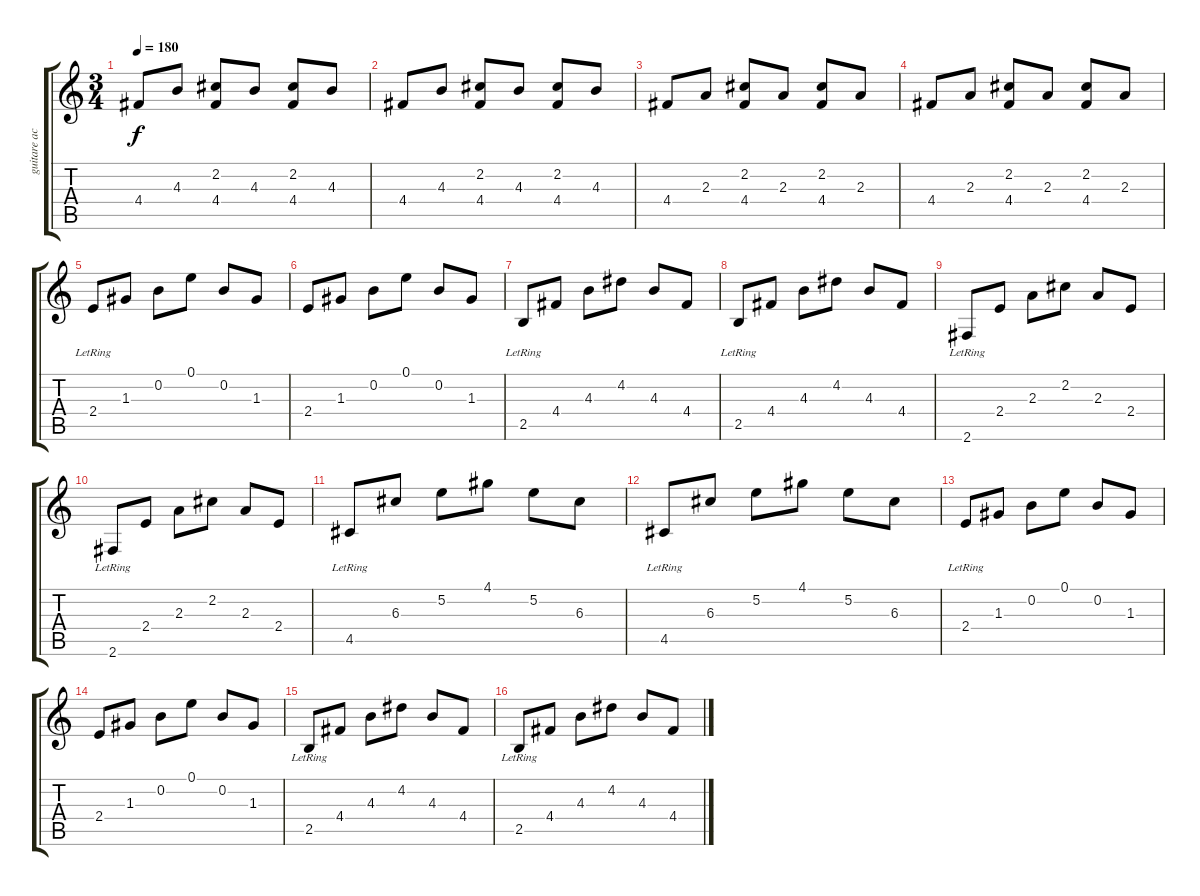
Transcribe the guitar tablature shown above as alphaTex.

\track ("guitare acoustique" "guitare ac") {instrument acousticguitarnylon}
\staff {score tabs}
\tuning (E4 B3 G3 D3 A2 E2) {hide}
\ts (3 4)
\tempo 180
\clef g2
\ks c
4.4.8{dy f} 4.3.8 (2.2 4.4).8 4.3.8 (2.2 4.4).8 4.3.8 |
4.4.8 4.3.8 (2.2 4.4).8 4.3.8 (2.2 4.4).8 4.3.8 |
4.4.8 2.3.8 (2.2 4.4).8 2.3.8 (2.2 4.4).8 2.3.8 |
4.4.8 2.3.8 (2.2 4.4).8 2.3.8 (2.2 4.4).8 2.3.8 |
2.4{lr}.8 1.3.8 0.2.8 0.1.8 0.2.8 1.3.8 |
2.4.8 1.3.8 0.2.8 0.1.8 0.2.8 1.3.8 |
2.5{lr}.8 4.4.8 4.3.8 4.2.8 4.3.8 4.4.8 |
2.5{lr}.8 4.4.8 4.3.8 4.2.8 4.3.8 4.4.8 |
2.6{lr}.8 2.4.8 2.3.8 2.2.8 2.3.8 2.4.8 |
2.6{lr}.8 2.4.8 2.3.8 2.2.8 2.3.8 2.4.8 |
4.5{lr}.8 6.3.8 5.2.8 4.1.8 5.2.8 6.3.8 |
4.5{lr}.8 6.3.8 5.2.8 4.1.8 5.2.8 6.3.8 |
2.4{lr}.8 1.3.8 0.2.8 0.1.8 0.2.8 1.3.8 |
2.4.8 1.3.8 0.2.8 0.1.8 0.2.8 1.3.8 |
2.5{lr}.8 4.4.8 4.3.8 4.2.8 4.3.8 4.4.8 |
2.5{lr}.8 4.4.8 4.3.8 4.2.8 4.3.8 4.4.8
